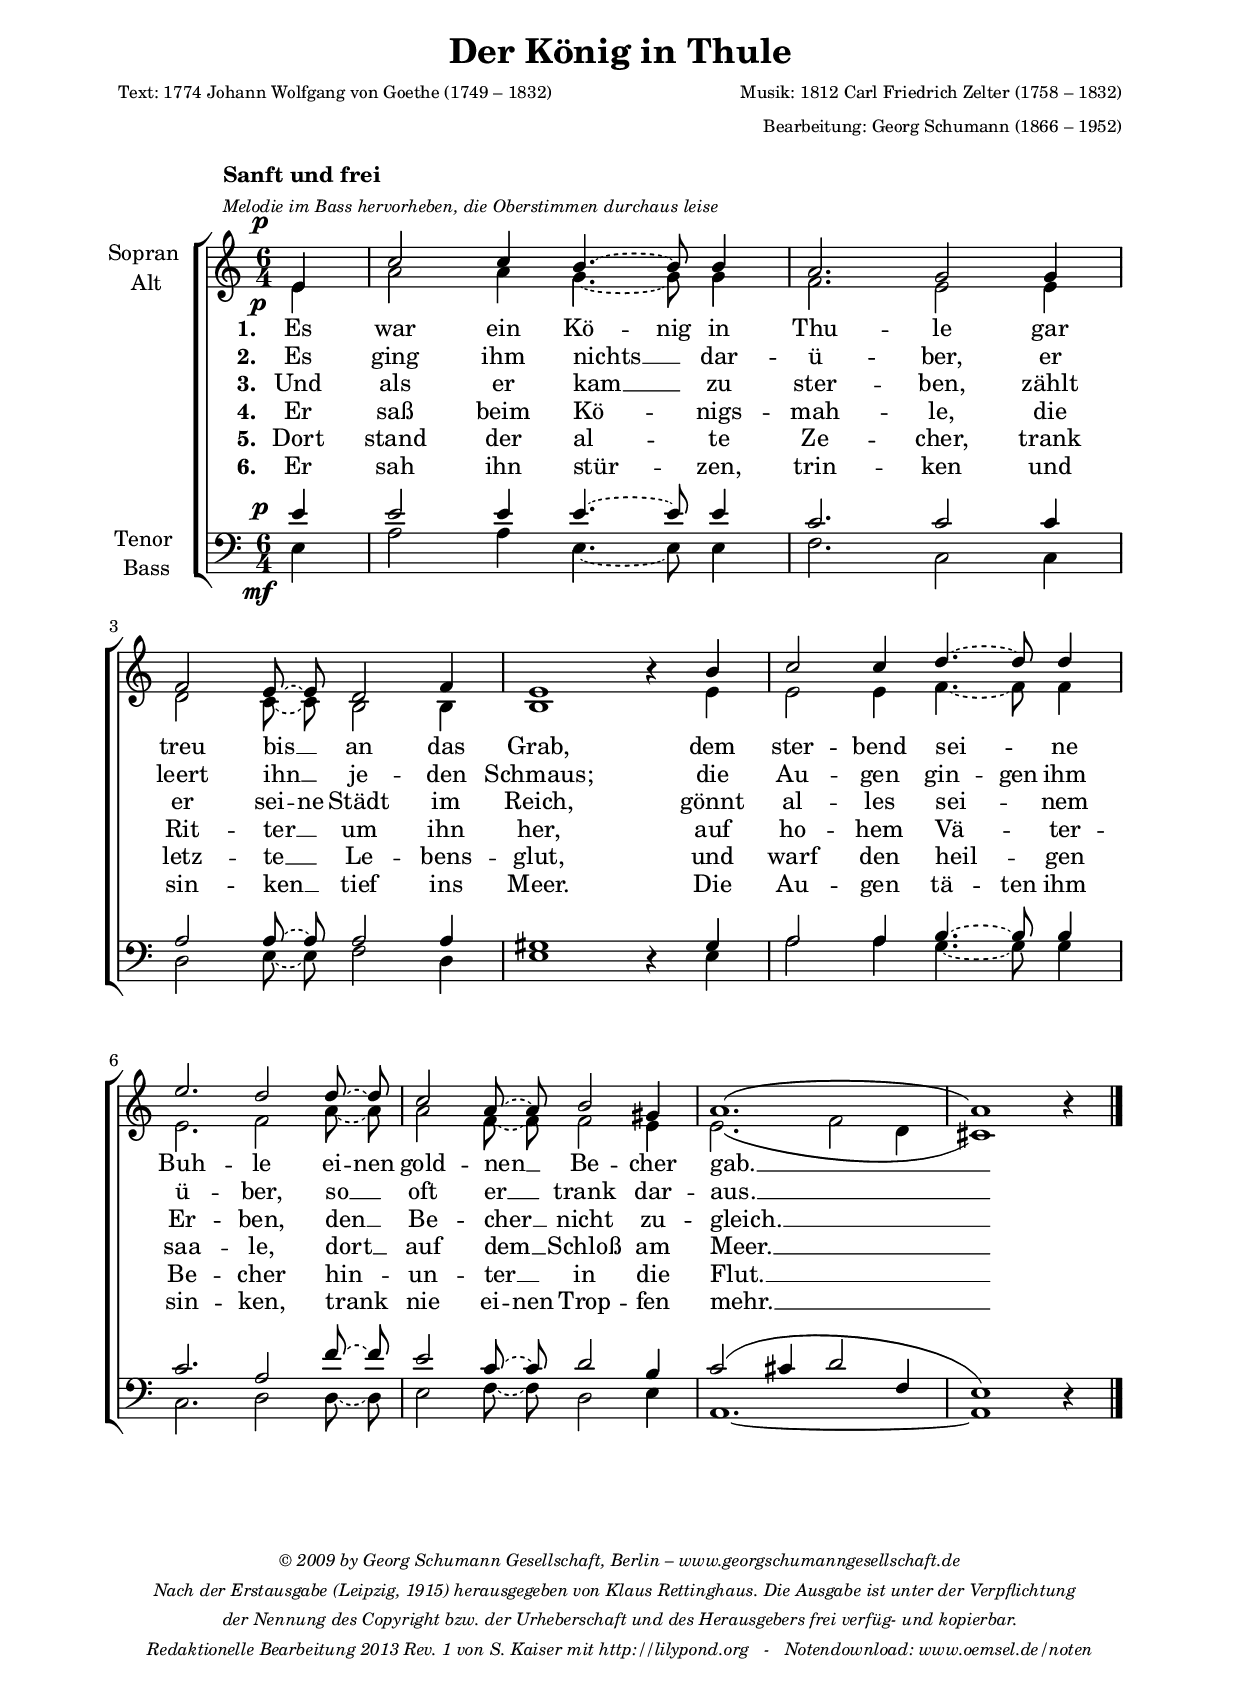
\include "deutsch.ly" 

\version "2.16.1"

%#(ly:set-option 'point-and-click #f)


%--------------------
% Maintainer: Sven Kaiser / e-mail: noten(at)oemsel.de
% es_war_ein_koenig_in_thule_sa-tb.ly
% 2013-05-26

\header
  {
    title = "Der König in Thule"    
    poet =  \markup \tiny {"Text: 1774 Johann Wolfgang von Goethe (1749 – 1832)"}
    composer = \markup \tiny {"Musik: 1812 Carl Friedrich Zelter (1758 – 1832)"}
    arranger =\markup \tiny {"Bearbeitung: Georg Schumann (1866 – 1952)"}
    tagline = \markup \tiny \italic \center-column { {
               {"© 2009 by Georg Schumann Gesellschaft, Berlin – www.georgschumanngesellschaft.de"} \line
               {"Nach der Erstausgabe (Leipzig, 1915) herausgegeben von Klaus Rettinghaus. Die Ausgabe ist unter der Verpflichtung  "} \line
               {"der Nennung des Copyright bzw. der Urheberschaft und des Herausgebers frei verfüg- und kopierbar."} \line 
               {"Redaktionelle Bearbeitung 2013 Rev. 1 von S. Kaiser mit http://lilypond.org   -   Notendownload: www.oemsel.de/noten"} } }
  }

#(set-global-staff-size 19)

\paper
  {
    paper-width = 21.0\cm
    paper-height = 29.7\cm
    top-margin = 0.8\cm
    bottom-margin = 1.3\cm
    left-margin = 2\cm
    right-margin = 2\cm
    print-page-number = ##f
  }

global = { \key a \minor \time 6/4 \tieDashed } 

SopNote = \relative c'
  {
    \overrideProperty #"Score.NonMusicalPaperColumn"
      #'line-break-system-details #'((Y-offset . 14) )
    \repeat volta 1 
      {
        \partial 4 
        \once \override TextScript #'X-offset = #-7.0
        \once \override TextScript #'Y-offset = #5.8
        e4
          ^\markup \column {{ \bold {"Sanft und frei"}\line 
                            \tiny \italic {"Melodie im Bass hervorheben, die Oberstimmen durchaus leise"}}}
          -\tweak #'X-offset #-3.8
          -\tweak #'Y-offset #1.8 ^\p | %1
        c'2 c4 h4.~ h8 h4 | %2
        a2. g2 g4 | %3
        \break
        \overrideProperty #"Score.NonMusicalPaperColumn"
          #'line-break-system-details #'((Y-offset . 60) )
        f2 e8~ e8 \noBeam d2 f4 | %4
        e1 r4 h'4 | %5
        c2 c4 d4.~ d8 \noBeam d4 | %6
        \break
        \overrideProperty #"Score.NonMusicalPaperColumn"
          #'line-break-system-details #'((Y-offset . 104) )
        e2. d2 d8~ d8 \noBeam | %7
        c2 a8~ a8 \noBeam h2 gis4 | %8
        \once \override Tie
          #'control-points = #'((1.5 . 0.6) (2 . 3.2) (24 . 3.2) (26.2 . 0.6))
        \tieSolid a1. ~  | %9
        a1 r4 %10
        \bar "|." 
      }
    }

AltNote = \relative c' 
  {
    \repeat volta 1 
      {
        \partial 4
        e4
          -\tweak #'X-offset #-4.0
          -\tweak #'Y-offset #-2.2 _\p %1
        a2 a4 g4.~ g8 g4 | %2
        f2. e2 e4 | %3
        d2 c8_~ c8 \noBeam h2 h4 | %4
        h1 r4 e4 | %5
        e2 e4 f4._~ f8 \noBeam f4 | %6
        e2. f2 a8~ a8 | %7
        a2 f8~ f8 f2 e4 | %8
        \once \override Slur
          #'control-points = #'((1.5 . -2.8) (2 . -4) (20 . -8) (26.2 . -3.8))
        e2.( f2 d4 | %9
        cis1) \slurDown  r4  %10
        \bar "|." 
    } 
  }

TenNote = \relative c' 
  {
    \repeat volta 1
      {
        \partial 4
        e4
          -\tweak #'X-offset #-3.8
          -\tweak #'Y-offset #1.8 ^\p | %1
        e2 e4 e4.~ e8 e4 | %2
        c2. c2 c4 | %3
        a2 a8~ a8 \noBeam a2 a4 | %4
        gis1 r4 gis4 | %5
        a2 a4 h4.~ h8 \noBeam h4 | %6
        c2. a2 f'8~ f8 | %7
        e2 c8~ c8 d2 h4 | %8
        c2( cis4 d2 f,4 | %9
        e1) r4 %10
        \bar "|." 
      } 
  }
   
BasNote = \relative a
  {
    \repeat volta 1
      {
        \partial 4
        e4	
          -\tweak #'X-offset #-4.8
          -\tweak #'Y-offset #-2.5 _\mf %1
        a2 a4 e4.~ e8 e4 | %2
        f2. c2 c4 | %3
        d2 e8~ e8 \noBeam f2 d4 | %4
        e1 r4 e4 | %5
        a2 a4 g4._~ g8 \noBeam g4 | %6
        c,2. d2 d8~ d8 \noBeam | %7
        e2 f8~ f8 \noBeam d2 e4 | %8
        \tieSolid a,1.-\tweak #'Y-offset #-0.5 ~ | %9
        a1 r4 %10
        \bar "|." 
      } 
  }
   
TxtLnA = \lyricmode {
\set stanza = "1. " 
Es
war ein \set ignoreMelismata = ##t Kö -- nig \unset ignoreMelismata in |
Thu -- le gar |
treu bis __ an das |
Grab, dem |
ster -- bend sei -- ne |
Buh -- le \set ignoreMelismata = ##t ei -- nen \unset ignoreMelismata |
gold -- nen __ Be -- cher |
gab. __ |
} 

TxtLnB = \lyricmode {
\set stanza = "2. " 
Es
ging ihm nichts __ dar -- |
ü -- ber, er |
leert ihn __ je -- den |
Schmaus; die |
Au -- gen \set ignoreMelismata = ##t gin -- gen \unset ignoreMelismata ihm |
ü -- ber, so __ |
oft er __ trank dar -- |
aus. __ |
} 

TxtLnC = \lyricmode {
\set stanza = "3. " 
Und 
als er kam __ zu |
ster -- ben, zählt |
er \set ignoreMelismata = ##t sei -- ne \unset ignoreMelismata Städt im |
Reich, gönnt |
al -- les sei -- nem | 
Er -- ben, den __ |
Be -- cher __ nicht zu -- |
gleich. __ |
} 

TxtLnD = \lyricmode {
\set stanza = "4. " 
Er |
saß beim Kö -- nigs -- |
mah -- le, die |
Rit -- ter __ um ihn |
her, auf |
ho -- hem Vä -- ter -- |
saa -- le, dort __ |
auf dem __ Schloß am |
Meer. __ |
} 

TxtLnE = \lyricmode {
\set stanza = "5. " 
Dort |
stand der al -- te |
Ze -- cher, trank |
letz -- te __ Le -- bens -- |
glut, und |
warf den heil -- gen |
Be -- cher hin -- 
un -- ter __ in die |
Flut. __ |
}

TxtLnF = \lyricmode {
\set stanza = "6. " 
Er |
sah ihn stür -- zen, |
trin -- ken und |
sin -- ken __ tief ins |
Meer. Die |
Au -- gen \set ignoreMelismata = ##t tä -- ten \unset ignoreMelismata ihm |
sin -- ken, trank |
nie \set ignoreMelismata = ##t ei -- nen \unset ignoreMelismata Trop -- fen  |
mehr. __ |
}

%% Override RestCollision
%% Usage:
%%   \new Staff \with {
%%     \override RestCollision #'positioning-done = #merge-rests-on-positioning
%%   } << \somevoice \\ \othervoice >>
%% or (globally):
%%   \layout {
%%     \context {
%%       \Staff
%%       \override RestCollision #'positioning-done = #merge-rests-on-positioning
%%     }
%%   } 
%%
%% Limitations:
%% - only handles two voices
%% - does not handle multi-measure/whole-measure rests

#(define (rest-score r)
  (let ((score 0)
	(yoff (ly:grob-property-data r 'Y-offset))
	(sp (ly:grob-property-data r 'staff-position)))
    (if (number? yoff)
	(set! score (+ score 2))
	(if (eq? yoff 'calculation-in-progress)
	    (set! score (- score 3))))
    (and (number? sp)
	 (<= 0 2 sp)
	 (set! score (+ score 2))
	 (set! score (- score (abs (- 1 sp)))))
    score))

#(define (merge-rests-on-positioning grob)
  (let* ((can-merge #f)
	 (elts (ly:grob-object grob 'elements))
	 (num-elts (and (ly:grob-array? elts)
			(ly:grob-array-length elts)))
	 (two-voice? (= num-elts 2)))
    (if two-voice?
	(let* ((v1-grob (ly:grob-array-ref elts 0))
	       (v2-grob (ly:grob-array-ref elts 1))
	       (v1-rest (ly:grob-object v1-grob 'rest))
	       (v2-rest (ly:grob-object v2-grob 'rest)))
	  (and
	   (ly:grob? v1-rest)
	   (ly:grob? v2-rest)	     	   
	   (let* ((v1-duration-log (ly:grob-property v1-rest 'duration-log))
		  (v2-duration-log (ly:grob-property v2-rest 'duration-log))
		  (v1-dot (ly:grob-object v1-rest 'dot))
		  (v2-dot (ly:grob-object v2-rest 'dot))
		  (v1-dot-count (and (ly:grob? v1-dot)
				     (ly:grob-property v1-dot 'dot-count -1)))
		  (v2-dot-count (and (ly:grob? v2-dot)
				     (ly:grob-property v2-dot 'dot-count -1))))
	     (set! can-merge
		   (and 
		    (number? v1-duration-log)
		    (number? v2-duration-log)
		    (= v1-duration-log v2-duration-log)
		    (eq? v1-dot-count v2-dot-count)))
	     (if can-merge
		 ;; keep the rest that looks best:
		 (let* ((keep-v1? (>= (rest-score v1-rest)
				      (rest-score v2-rest)))
			(rest-to-keep (if keep-v1? v1-rest v2-rest))
			(dot-to-kill (if keep-v1? v2-dot v1-dot)))
		   ;; uncomment if you're curious of which rest was chosen:
		   ;;(ly:grob-set-property! v1-rest 'color green)
		   ;;(ly:grob-set-property! v2-rest 'color blue)
		   (ly:grob-suicide! (if keep-v1? v2-rest v1-rest))
		   (if (ly:grob? dot-to-kill)
		       (ly:grob-suicide! dot-to-kill))
		   (ly:grob-set-property! rest-to-keep 'direction 0)
		   (ly:rest::y-offset-callback rest-to-keep)))))))
    (if can-merge
	#t
	(ly:rest-collision::calc-positioning-done grob))))


% Aufbau SATB mit SA- und TB-Notenzeilen und (mehrstrophigen) Text zwischen den Notenzeilen
\score {
	\new ChoirStaff << 

		\new Staff = "SopAltStf" << 
			\clef "G" 
			\set Staff.instrumentName = \markup {\center-column {"Sopran " \line {"Alt"}}}
			\new Voice = "SopVce" { \voiceOne << 
				\autoBeamOn 
				{ \global \SopNote } 
				>>
			}
			\new Voice = "AltVce" { \voiceTwo << 
				\autoBeamOff 
				{ \global \AltNote } 
				>>
			} 
		>> 

		\new Lyrics = CenTxtLnA 
		\new Lyrics = CenTxtLnB 
		\new Lyrics = CenTxtLnC 
		\new Lyrics = CenTxtLnD 
		\new Lyrics = CenTxtLnE 
		\new Lyrics = CenTxtLnF 

		\new Staff = TenBasStf << 
			\clef "F" 
			\set Staff.instrumentName = \markup {\center-column {"Tenor " \line {"Bass"}}}
			\new Voice = "TenVce" { \voiceOne << 
				\autoBeamOff 
				{ \global \TenNote } 
				>>
			} 
			\new Voice = "BasVce" { \voiceTwo << 
				\autoBeamOn 
				{ \global \BasNote } 
				>>
			} 
		>> 
	
	\context Lyrics = CenTxtLnA \lyricsto SopVce \TxtLnA 
	\context Lyrics = CenTxtLnB \lyricsto SopVce \TxtLnB 
	\context Lyrics = CenTxtLnC \lyricsto SopVce \TxtLnC 
	\context Lyrics = CenTxtLnD \lyricsto SopVce \TxtLnD 
	\context Lyrics = CenTxtLnE \lyricsto SopVce \TxtLnE 
	\context Lyrics = CenTxtLnF \lyricsto SopVce \TxtLnF 
	
	>> 

	\layout { 
	% Steuert die Höhe der Taktnummerierung über dem System
          \context { \Score \override BarNumber #'padding = #2.0 } 
        % Pausenzeichen aus zwei Stimmen zusammenfassen
          \context { \Staff \override RestCollision #'positioning-done = #merge-rests-on-positioning }
        % Mindestabstand Textbindestriche
          \context { \Lyrics  \override LyricHyphen #'minimum-distance = #1.2 }
	}
}

\score {
  \unfoldRepeats 
    {
      <<
        \new Voice = "Sopran" { \autoBeamOff \SopNote }
        \new Voice = "Alt" { \autoBeamOff \AltNote }
        \new Voice = "Tenor" { \autoBeamOff \TenNote }
        \new Voice = "Bass" { \autoBeamOff \BasNote }
      >>
    }	
  \midi { }
}
